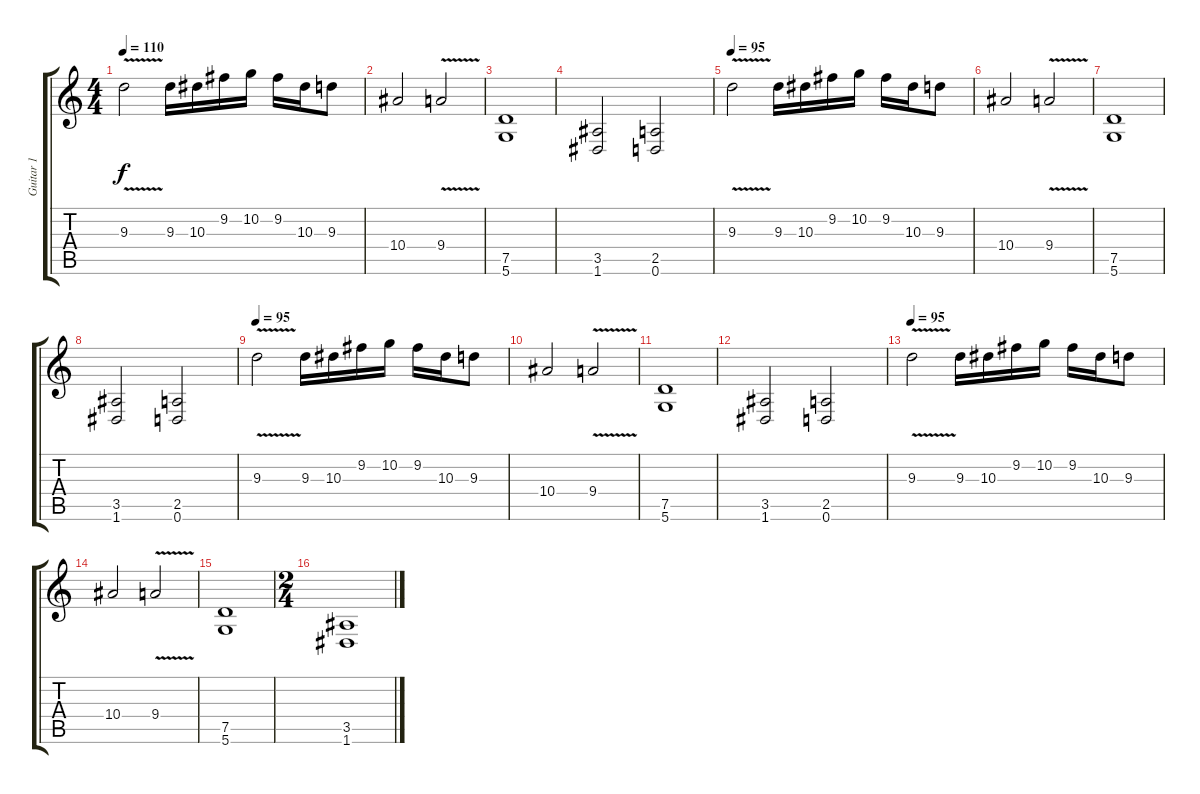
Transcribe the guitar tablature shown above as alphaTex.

\track ("Guitar 1" "Guitar 1") {instrument distortionguitar}
\staff {score tabs}
\tuning (D4 A3 F3 C3 G2 D2) {hide}
\ts (4 4)
\tempo 110
\tempo 95
\tempo 110
\clef g2
\ks c
9.3{v}.2{dy f instrument distortionguitar} 9.3.16 10.3.16 9.2.16 10.2.16 9.2.16 10.3.16 9.3.8 |
10.4.2 9.4{v}.2 |
(7.5 5.6).1 |
(3.5 1.6).2 (2.5 0.6).2 |
\tempo 95
9.3{v}.2 9.3.16 10.3.16 9.2.16 10.2.16 9.2.16 10.3.16 9.3.8 |
10.4.2 9.4{v}.2 |
(7.5 5.6).1 |
(3.5 1.6).2 (2.5 0.6).2 |
\tempo 95
9.3{v}.2 9.3.16 10.3.16 9.2.16 10.2.16 9.2.16 10.3.16 9.3.8 |
10.4.2 9.4{v}.2 |
(7.5 5.6).1 |
(3.5 1.6).2 (2.5 0.6).2 |
\tempo 95
9.3{v}.2 9.3.16 10.3.16 9.2.16 10.2.16 9.2.16 10.3.16 9.3.8 |
10.4.2 9.4{v}.2 |
(7.5 5.6).1 |
\ts (2 4)
(3.5 1.6).1
